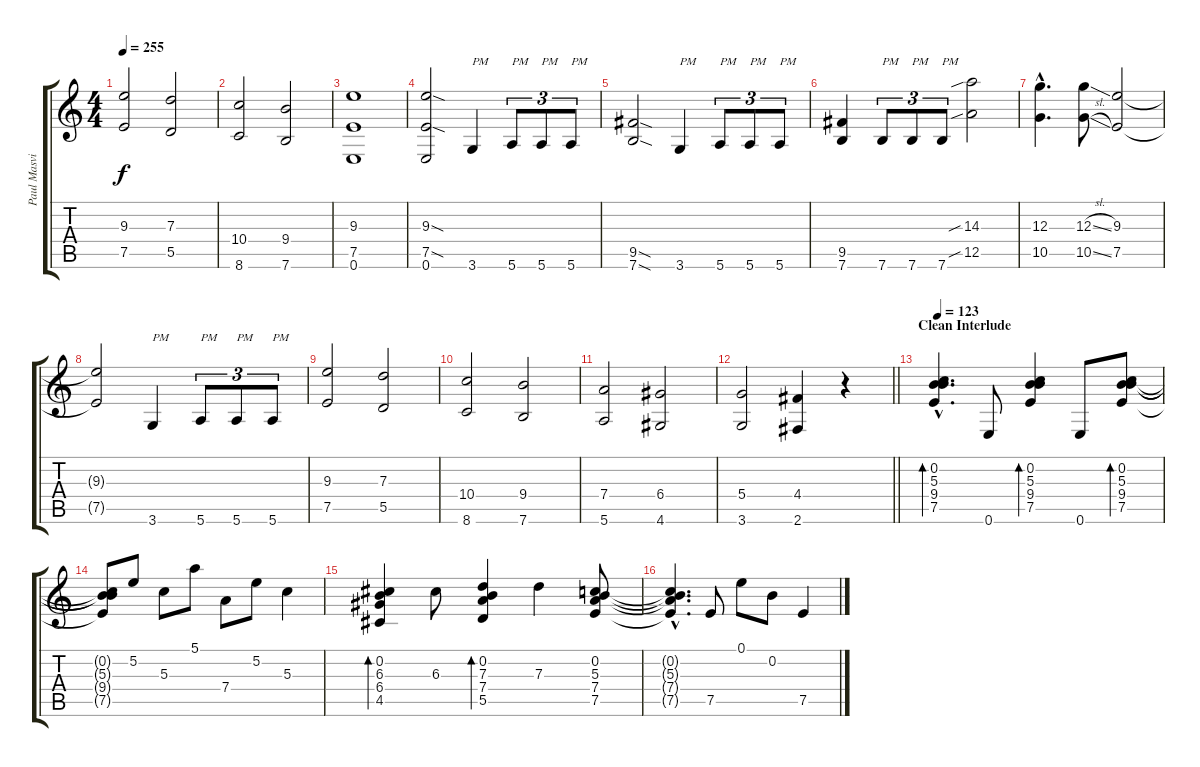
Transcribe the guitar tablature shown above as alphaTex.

\track ("Paul Masvidal - Guitar" "Paul Masvi") {instrument distortionguitar}
\staff {score tabs}
\tuning (E4 B3 G3 D3 A2 E2) {hide}
\ts (4 4)
\tempo 255
\clef g2
\ks c
(9.3 7.5).2{dy f} (7.3 5.5).2 |
(10.4 8.6).2 (9.4 7.6).2 |
(9.3 7.5 0.6).1 |
(9.3{sod} 7.5{sod} 0.6).2 3.6.4{txt "PM"} 5.6.8{tu (3 2) txt "PM"} 5.6.8{tu (3 2) txt "PM"} 5.6.8{tu (3 2) txt "PM"} |
(9.5{sod} 7.6{sod}).2 3.6.4{txt "PM"} 5.6.8{tu (3 2) txt "PM"} 5.6.8{tu (3 2) txt "PM"} 5.6.8{tu (3 2) txt "PM"} |
(9.5 7.6).4 7.6.8{tu (3 2) txt "PM"} 7.6.8{tu (3 2) txt "PM"} 7.6.8{tu (3 2) txt "PM"} (14.3{sib} 12.5{sib}).2 |
(12.3{hac} 10.5{hac}).4{d} (12.3{sl} 10.5{sl}).8 (9.3 7.5).2 |
(9.3{t} 7.5{t}).2 3.6.4{txt "PM"} 5.6.8{tu (3 2) txt "PM"} 5.6.8{tu (3 2) txt "PM"} 5.6.8{tu (3 2) txt "PM"} |
(9.3 7.5).2 (7.3 5.5).2 |
(10.4 8.6).2 (9.4 7.6).2 |
(7.4 5.6).2 (6.4 4.6).2 |
\barLineRight lightlight
(5.4 3.6).2 (4.4 2.6).4 r.4 |
\section ("" "Clean Interlude")
\tempo 123
(0.2{hac} 5.3{hac} 9.4{hac} 7.5{hac}).4{d bd 240 instrument electricguitarjazz} 0.6.8 (0.2 5.3 9.4 7.5).4{bd 240} 0.6.8 (0.2 5.3 9.4 7.5).8{bd 240} |
(0.2{t} 5.3{t} 9.4{t} 7.5{t}).8 5.2.8 5.3.8 5.1.8 7.4.8 5.2.8 5.3.4 |
(0.2 6.3 6.4 4.5).4{bd 240} 6.3.8 (0.2 7.3 7.4 5.5).4{bd 240} 7.3.4 (0.2 5.3 7.4 7.5).8 |
(0.2{hac t} 5.3{hac t} 7.4{hac t} 7.5{hac t}).4{d} 7.5.8 0.1.8 0.2.8 7.5.4
